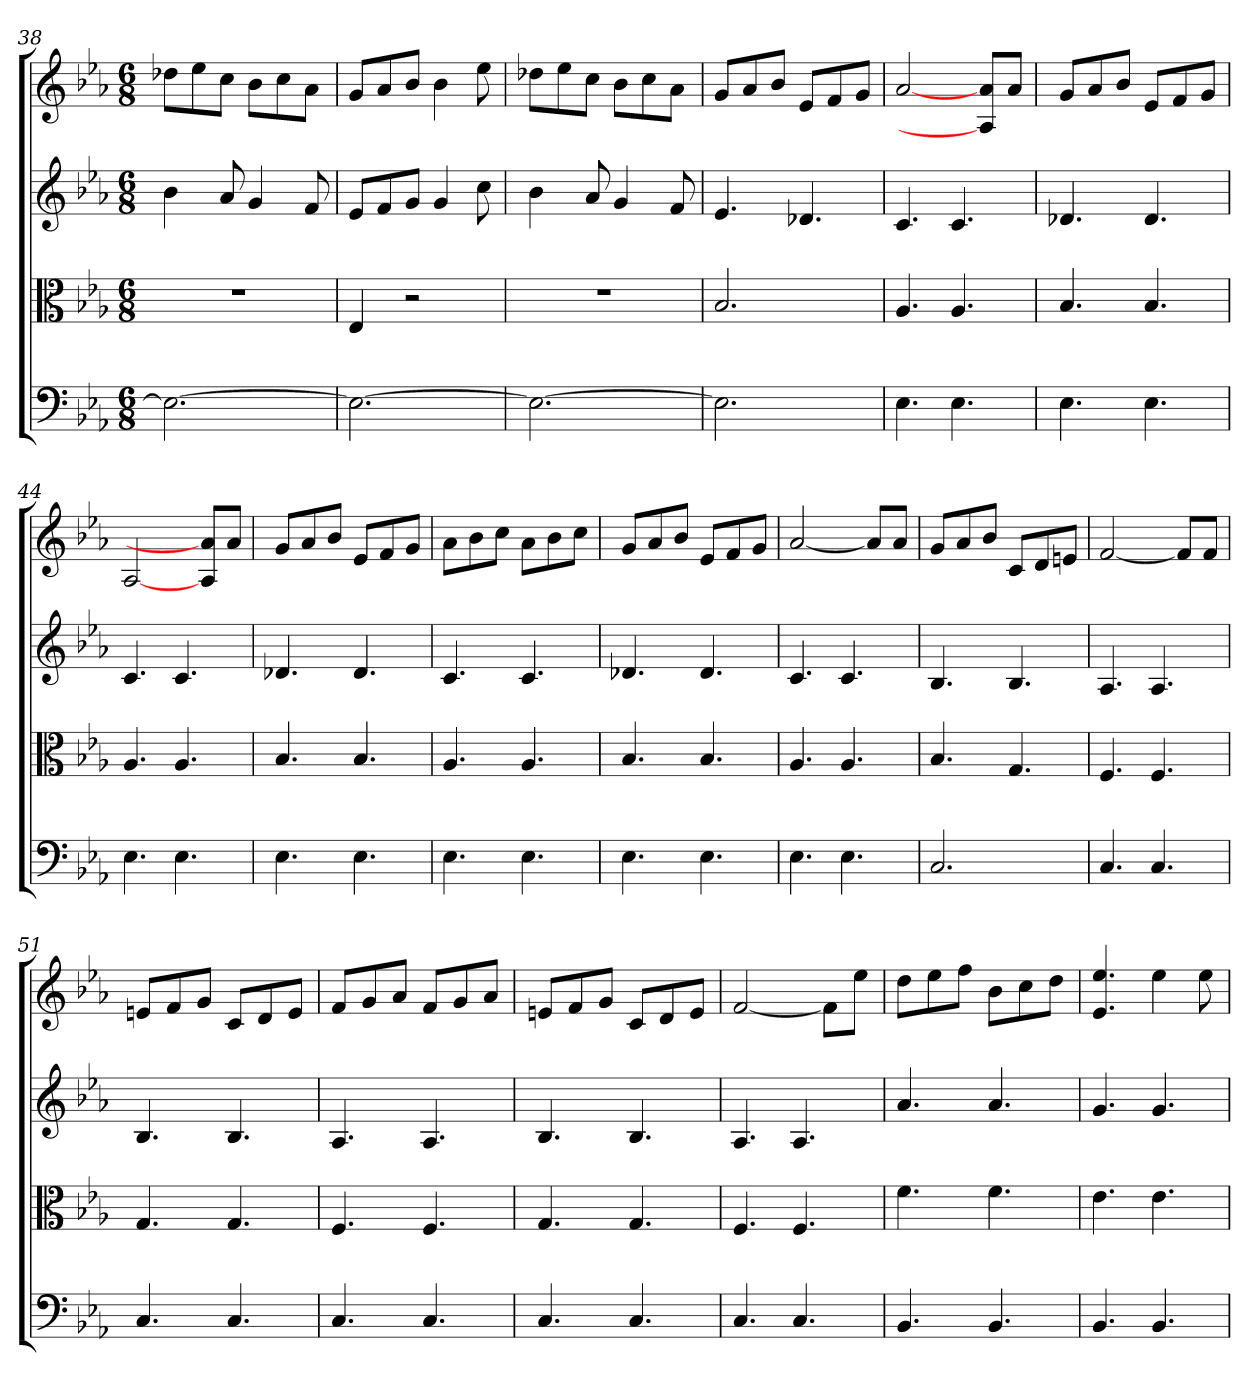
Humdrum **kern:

**kern	**kern	**kern	**kern
*part4	*part3	*part2	*part1
*staff4	*staff3	*staff2	*staff1
*clefF4	*clefC3	*	*
*k[b-e-a-]	*k[b-e-a-]	*k[b-e-a-]	*k[b-e-a-]
*E-:	*E-:	*E-:	*E-:
*M6/8	*M6/8	*M6/8	*M6/8
=38	=38	=38	=38
2.E-_	2.r	4b-	8dd-XL
.	.	.	8ee-
.	.	8a-	8ccJ
.	.	4g	8b-L
.	.	.	8cc
.	.	8f	8a-J
=39	=39	=39	=39
2.E-_	4E-	8e-L	8gL
.	.	8f	8a-
.	2r	8gJ	8b-J
.	.	4g	4b-
.	.	8cc	8ee-
=40	=40	=40	=40
2.E-_	2.r	4b-	8dd-XL
.	.	.	8ee-
.	.	8a-	8ccJ
.	.	4g	8b-L
.	.	.	8cc
.	.	8f	8a-J
=41	=41	=41	=41
2.E-]	2.B-	4.e-	8gL
.	.	.	8a-
.	.	.	8b-J
.	.	4.d-X	8e-L
.	.	.	8f
.	.	.	8gJ
=42	=42	=42	=42
4.E-	4.A-	4.c	[2a-
4.E-	4.A-	4.c	.
.	.	.	8A-] 8a-L
.	.	.	8a-J
=43	=43	=43	=43
4.E-	4.B-	4.d-X	8gL
.	.	.	8a-
.	.	.	8b-J
4.E-	4.B-	4.d-	8e-L
.	.	.	8f
.	.	.	8gJ
=44	=44	=44	=44
4.E-	4.A-	4.c	[2A-
4.E-	4.A-	4.c	.
.	.	.	8A- 8a-]L
.	.	.	8a-J
=45	=45	=45	=45
4.E-	4.B-	4.d-X	8gL
.	.	.	8a-
.	.	.	8b-J
4.E-	4.B-	4.d-	8e-L
.	.	.	8f
.	.	.	8gJ
=46	=46	=46	=46
4.E-	4.A-	4.c	8a-L
.	.	.	8b-
.	.	.	8ccJ
4.E-	4.A-	4.c	8a-L
.	.	.	8b-
.	.	.	8ccJ
=47	=47	=47	=47
4.E-	4.B-	4.d-X	8gL
.	.	.	8a-
.	.	.	8b-J
4.E-	4.B-	4.d-	8e-L
.	.	.	8f
.	.	.	8gJ
=48	=48	=48	=48
4.E-	4.A-	4.c	[2a-
4.E-	4.A-	4.c	.
.	.	.	8a-L]
.	.	.	8a-J
=49	=49	=49	=49
2.C	4.B-	4.B-	8gL
.	.	.	8a-
.	.	.	8b-J
.	4.G	4.B-	8cL
.	.	.	8d
.	.	.	8enJ
=50	=50	=50	=50
4.C	4.F	4.A-	[2f
4.C	4.F	4.A-	.
.	.	.	8fL]
.	.	.	8fJ
=51	=51	=51	=51
4.C	4.G	4.B-	8enL
.	.	.	8f
.	.	.	8gJ
4.C	4.G	4.B-	8cL
.	.	.	8d
.	.	.	8eJ
=52	=52	=52	=52
4.C	4.F	4.A-	8fL
.	.	.	8g
.	.	.	8a-J
4.C	4.F	4.A-	8fL
.	.	.	8g
.	.	.	8a-J
=53	=53	=53	=53
4.C	4.G	4.B-	8enL
.	.	.	8f
.	.	.	8gJ
4.C	4.G	4.B-	8cL
.	.	.	8d
.	.	.	8eJ
=54	=54	=54	=54
4.C	4.F	4.A-	[2f
4.C	4.F	4.A-	.
.	.	.	8fL]
.	.	.	8ee-J
=55	=55	=55	=55
4.BB-	4.f	4.a-	8ddL
.	.	.	8ee-
.	.	.	8ffJ
4.BB-	4.f	4.a-	8b-L
.	.	.	8cc
.	.	.	8ddJ
=56	=56	=56	=56
4.BB-	4.e-	4.g	4.e- 4.ee-
4.BB-	4.e-	4.g	4ee-
.	.	.	8ee-
=	=	=	=
*-	*-	*-	*-
